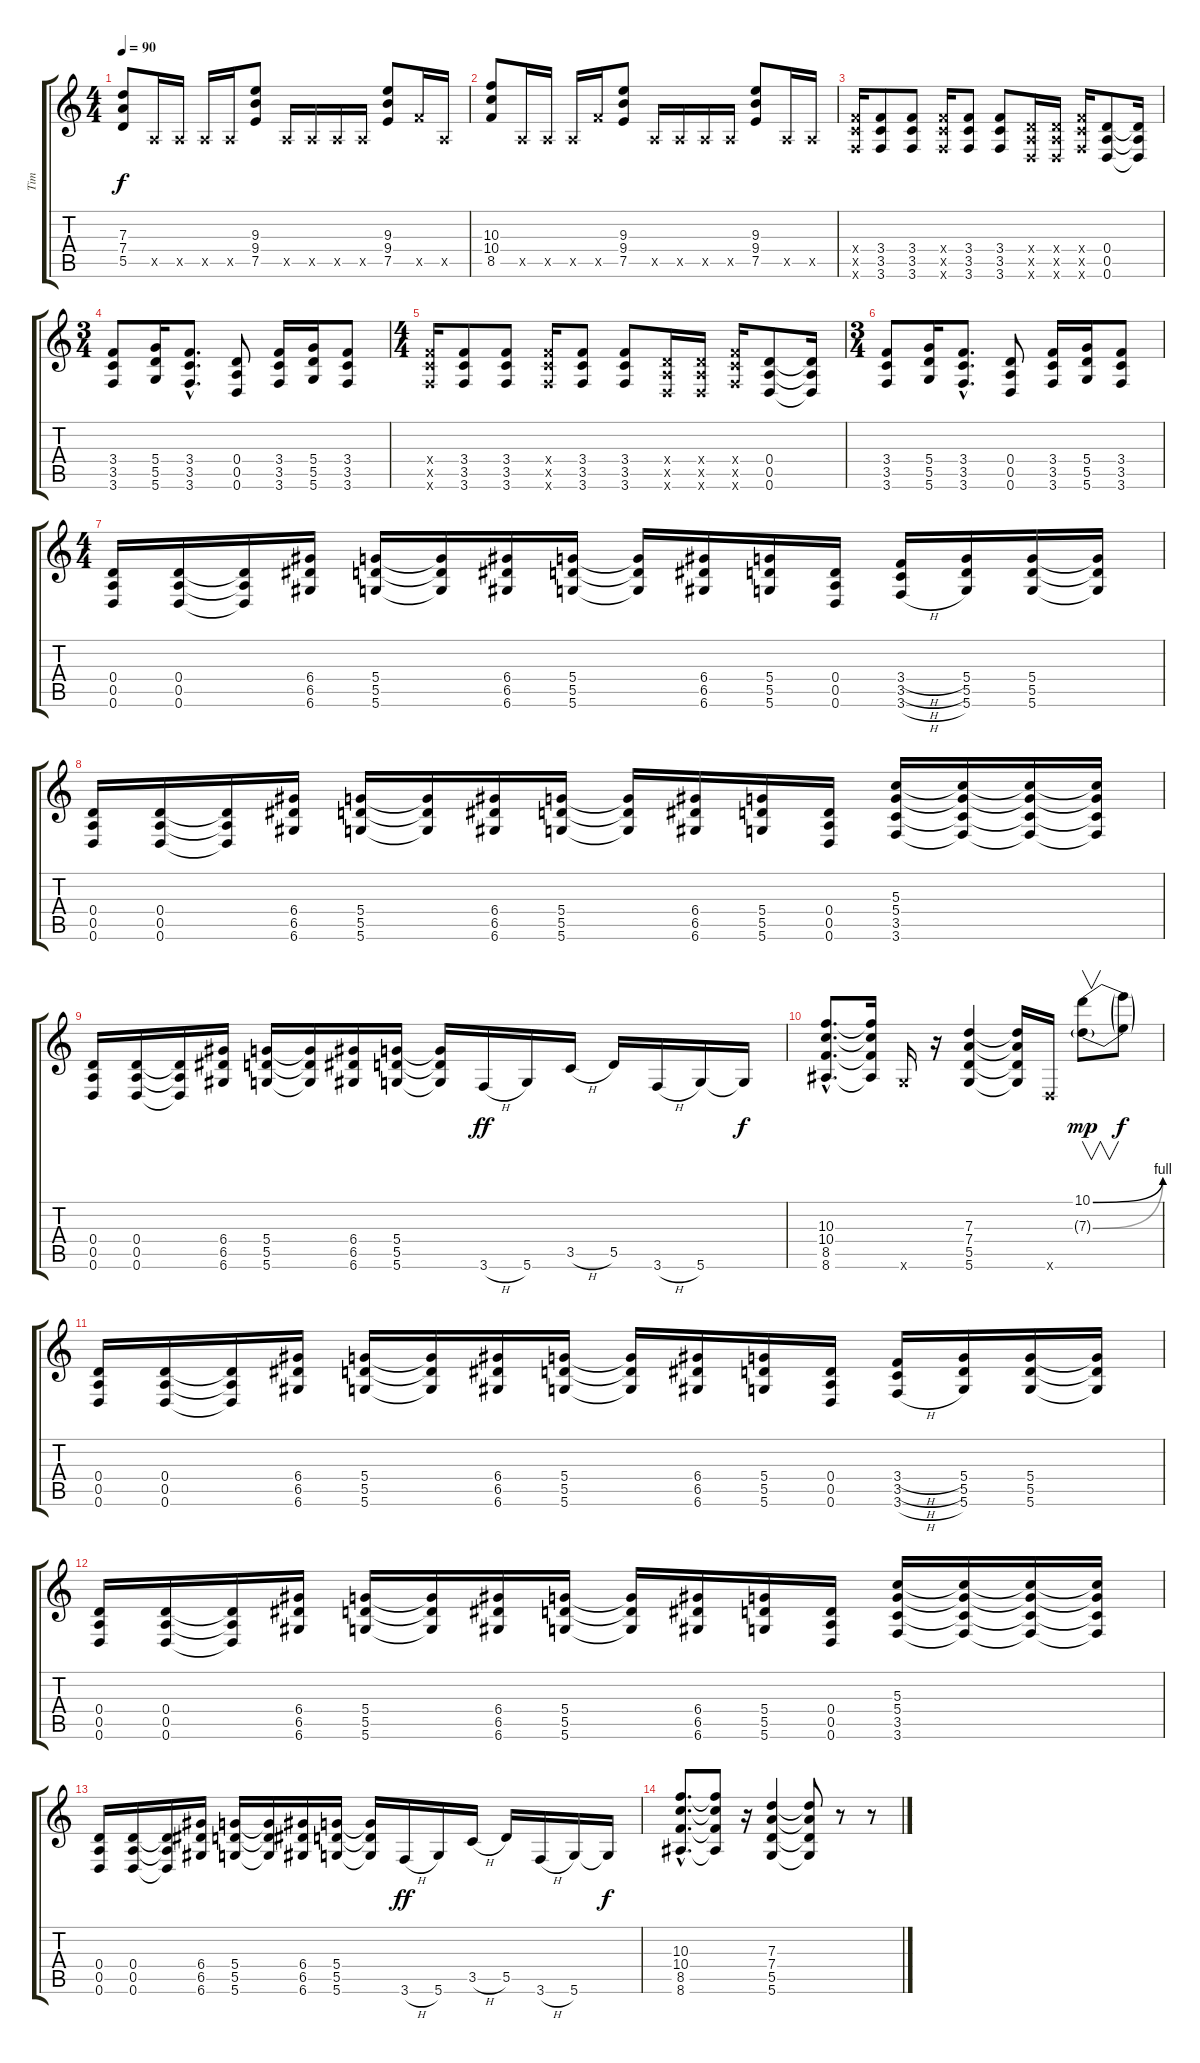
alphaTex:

\track ("Tim" "Tim") {instrument distortionguitar}
\staff {score tabs}
\tuning (E4 B3 G3 D3 A2 D2) {hide}
\ts (4 4)
\tempo 90
\clef g2
\ks c
(7.3 7.4 5.5).8{dy f} 0.5{x}.16 0.5{x}.16 0.5{x}.16 0.5{x}.16 (9.3 9.4 7.5).8 0.5{x}.16 0.5{x}.16 0.5{x}.16 0.5{x}.16 (9.3 9.4 7.5).8 8.5{x}.16 0.5{x}.16 |
(10.3 10.4 8.5).8 0.5{x}.16 0.5{x}.16 0.5{x}.16 8.5{x}.16 (9.3 9.4 7.5).8 0.5{x}.16 0.5{x}.16 0.5{x}.16 0.5{x}.16 (9.3 9.4 7.5).8 0.5{x}.16 0.5{x}.16 |
(3.4{x} 3.5{x} 3.6{x}).16 (3.4 3.5 3.6).8 (3.4 3.5 3.6).8 (3.4{x} 3.5{x} 3.6{x}).16 (3.4 3.5 3.6).8 (3.4 3.5 3.6).8 (0.4{x} 0.5{x} 0.6{x}).16 (0.4{x} 0.5{x} 0.6{x}).16 (3.4{x} 3.5{x} 3.6{x}).16 (0.4 0.5 0.6).8 (0.4{t} 0.5{t} 0.6{t}).16 |
\ts (3 4)
(3.4 3.5 3.6).8 (5.4 5.5 5.6).16 (3.4{hac} 3.5{hac} 3.6{hac}).8{d} (0.4 0.5 0.6).8 (3.4 3.5 3.6).16 (5.4 5.5 5.6).16 (3.4 3.5 3.6).8 |
\ts (4 4)
(3.4{x} 3.5{x} 3.6{x}).16 (3.4 3.5 3.6).8 (3.4 3.5 3.6).8 (3.4{x} 3.5{x} 3.6{x}).16 (3.4 3.5 3.6).8 (3.4 3.5 3.6).8 (0.4{x} 0.5{x} 0.6{x}).16 (0.4{x} 0.5{x} 0.6{x}).16 (3.4{x} 3.5{x} 3.6{x}).16 (0.4 0.5 0.6).8 (0.4{t} 0.5{t} 0.6{t}).16 |
\ts (3 4)
(3.4 3.5 3.6).8 (5.4 5.5 5.6).16 (3.4{hac} 3.5{hac} 3.6{hac}).8{d} (0.4 0.5 0.6).8 (3.4 3.5 3.6).16 (5.4 5.5 5.6).16 (3.4 3.5 3.6).8 |
\ts (4 4)
(0.4 0.5 0.6).16{volume 16} (0.4 0.5 0.6).16 (0.4{t} 0.5{t} 0.6{t}).16 (6.4 6.5 6.6).16 (5.4 5.5 5.6).16 (5.4{t} 5.5{t} 5.6{t}).16 (6.4 6.5 6.6).16 (5.4 5.5 5.6).16 (5.4{t} 5.5{t} 5.6{t}).16 (6.4 6.5 6.6).16 (5.4 5.5 5.6).16 (0.4 0.5 0.6).16 (3.4{h} 3.5{h} 3.6{h}).16 (5.4 5.5 5.6).16 (5.4 5.5 5.6).16 (5.4{t} 5.5{t} 5.6{t}).16 |
(0.4 0.5 0.6).16 (0.4 0.5 0.6).16 (0.4{t} 0.5{t} 0.6{t}).16 (6.4 6.5 6.6).16 (5.4 5.5 5.6).16 (5.4{t} 5.5{t} 5.6{t}).16 (6.4 6.5 6.6).16 (5.4 5.5 5.6).16 (5.4{t} 5.5{t} 5.6{t}).16 (6.4 6.5 6.6).16 (5.4 5.5 5.6).16 (0.4 0.5 0.6).16 (5.3 5.4 3.5 3.6).16 (5.3{t} 5.4{t} 3.5{t} 3.6{t}).16 (5.3{t} 5.4{t} 3.5{t} 3.6{t}).16 (5.3{t} 5.4{t} 3.5{t} 3.6{t}).16 |
(0.4 0.5 0.6).16{volume 16} (0.4 0.5 0.6).16 (0.4{t} 0.5{t} 0.6{t}).16 (6.4 6.5 6.6).16 (5.4 5.5 5.6).16 (5.4{t} 5.5{t} 5.6{t}).16 (6.4 6.5 6.6).16 (5.4 5.5 5.6).16 (5.4{t} 5.5{t} 5.6{t}).16 3.6{h}.16{dy ff} 5.6.16 3.5{h}.16 5.5.16 3.6{h}.16 5.6.16 5.6{t}.16{dy f} |
(10.3{hac} 10.4{hac} 8.5{hac} 8.6{hac}).8{d} (10.3{t} 10.4{t} 8.5{t} 8.6{t}).16 5.6{x}.16 r.16 (7.3 7.4 5.5 5.6).4 (7.3{t} 7.4{t} 5.5{t} 5.6{t}).16 0.6{x}.16 (10.1{be (bend 0 0 60 4)} 7.3{be (bend 0 0 60 4) g}).8{v dy mp} (10.1{t} 7.3{t}).8{dy f} |
(0.4 0.5 0.6).16{volume 16} (0.4 0.5 0.6).16 (0.4{t} 0.5{t} 0.6{t}).16 (6.4 6.5 6.6).16 (5.4 5.5 5.6).16 (5.4{t} 5.5{t} 5.6{t}).16 (6.4 6.5 6.6).16 (5.4 5.5 5.6).16 (5.4{t} 5.5{t} 5.6{t}).16 (6.4 6.5 6.6).16 (5.4 5.5 5.6).16 (0.4 0.5 0.6).16 (3.4{h} 3.5{h} 3.6{h}).16 (5.4 5.5 5.6).16 (5.4 5.5 5.6).16 (5.4{t} 5.5{t} 5.6{t}).16 |
(0.4 0.5 0.6).16 (0.4 0.5 0.6).16 (0.4{t} 0.5{t} 0.6{t}).16 (6.4 6.5 6.6).16 (5.4 5.5 5.6).16 (5.4{t} 5.5{t} 5.6{t}).16 (6.4 6.5 6.6).16 (5.4 5.5 5.6).16 (5.4{t} 5.5{t} 5.6{t}).16 (6.4 6.5 6.6).16 (5.4 5.5 5.6).16 (0.4 0.5 0.6).16 (5.3 5.4 3.5 3.6).16 (5.3{t} 5.4{t} 3.5{t} 3.6{t}).16 (5.3{t} 5.4{t} 3.5{t} 3.6{t}).16 (5.3{t} 5.4{t} 3.5{t} 3.6{t}).16 |
(0.4 0.5 0.6).16{volume 16} (0.4 0.5 0.6).16 (0.4{t} 0.5{t} 0.6{t}).16 (6.4 6.5 6.6).16 (5.4 5.5 5.6).16 (5.4{t} 5.5{t} 5.6{t}).16 (6.4 6.5 6.6).16 (5.4 5.5 5.6).16 (5.4{t} 5.5{t} 5.6{t}).16 3.6{h}.16{dy ff} 5.6.16 3.5{h}.16 5.5.16 3.6{h}.16 5.6.16 5.6{t}.16{dy f} |
(10.3{hac} 10.4{hac} 8.5{hac} 8.6{hac}).8{d} (10.3{t} 10.4{t} 8.5{t} 8.6{t}).8 r.16 (7.3 7.4 5.5 5.6).4 (7.3{t} 7.4{t} 5.5{t} 5.6{t}).8 r.8 r.8
